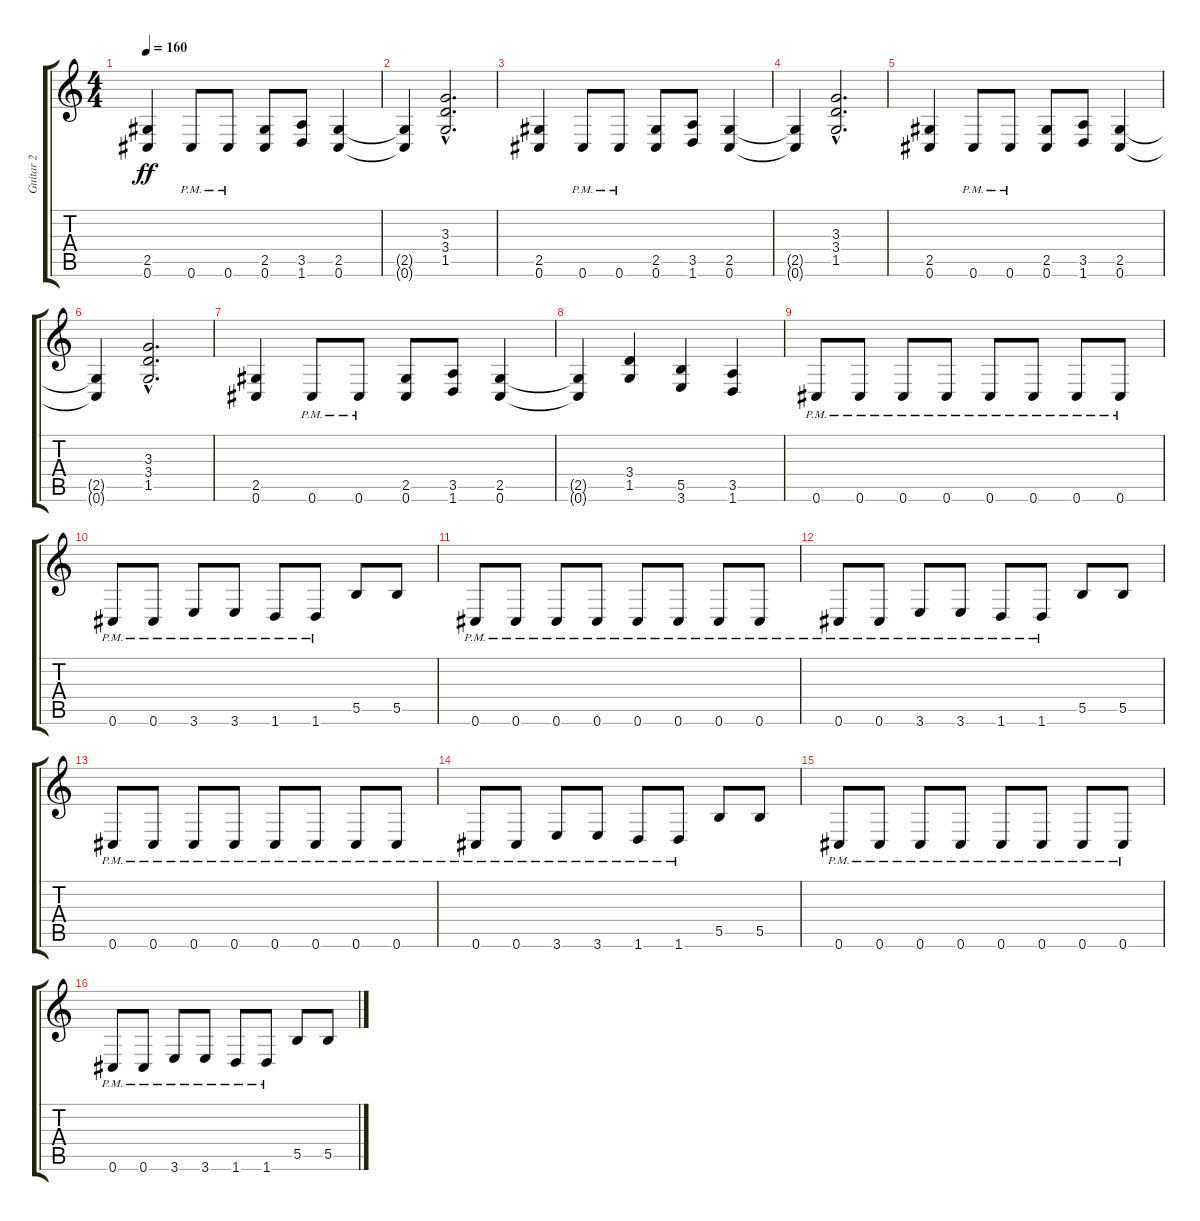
\track ("Guitar 2" "Guitar 2") {instrument distortionguitar}
\staff {score tabs}
\tuning (Db4 Ab3 E3 B2 Gb2 Db2) {hide}
\ts (4 4)
\tempo 160
\clef g2
\ks c
(2.5 0.6).4{dy ff} 0.6{pm}.8 0.6{pm}.8 (2.5 0.6).8 (3.5 1.6).8 (2.5 0.6).4 |
(2.5{t} 0.6{t}).4 (3.3{hac} 3.4{hac} 1.5{hac}).2{d} |
(2.5 0.6).4 0.6{pm}.8 0.6{pm}.8 (2.5 0.6).8 (3.5 1.6).8 (2.5 0.6).4 |
(2.5{t} 0.6{t}).4 (3.3{hac} 3.4{hac} 1.5{hac}).2{d} |
(2.5 0.6).4 0.6{pm}.8 0.6{pm}.8 (2.5 0.6).8 (3.5 1.6).8 (2.5 0.6).4 |
(2.5{t} 0.6{t}).4 (3.3{hac} 3.4{hac} 1.5{hac}).2{d} |
(2.5 0.6).4 0.6{pm}.8 0.6{pm}.8 (2.5 0.6).8 (3.5 1.6).8 (2.5 0.6).4 |
(2.5{t} 0.6{t}).4 (3.4 1.5).4 (5.5 3.6).4 (3.5 1.6).4 |
0.6{pm}.8 0.6{pm}.8 0.6{pm}.8 0.6{pm}.8 0.6{pm}.8 0.6{pm}.8 0.6{pm}.8 0.6{pm}.8 |
0.6{pm}.8 0.6{pm}.8 3.6{pm}.8 3.6{pm}.8 1.6{pm}.8 1.6{pm}.8 5.5.8 5.5.8 |
0.6{pm}.8 0.6{pm}.8 0.6{pm}.8 0.6{pm}.8 0.6{pm}.8 0.6{pm}.8 0.6{pm}.8 0.6{pm}.8 |
0.6{pm}.8 0.6{pm}.8 3.6{pm}.8 3.6{pm}.8 1.6{pm}.8 1.6{pm}.8 5.5.8 5.5.8 |
0.6{pm}.8 0.6{pm}.8 0.6{pm}.8 0.6{pm}.8 0.6{pm}.8 0.6{pm}.8 0.6{pm}.8 0.6{pm}.8 |
0.6{pm}.8 0.6{pm}.8 3.6{pm}.8 3.6{pm}.8 1.6{pm}.8 1.6{pm}.8 5.5.8 5.5.8 |
0.6{pm}.8 0.6{pm}.8 0.6{pm}.8 0.6{pm}.8 0.6{pm}.8 0.6{pm}.8 0.6{pm}.8 0.6{pm}.8 |
0.6{pm}.8 0.6{pm}.8 3.6{pm}.8 3.6{pm}.8 1.6{pm}.8 1.6{pm}.8 5.5.8 5.5.8
